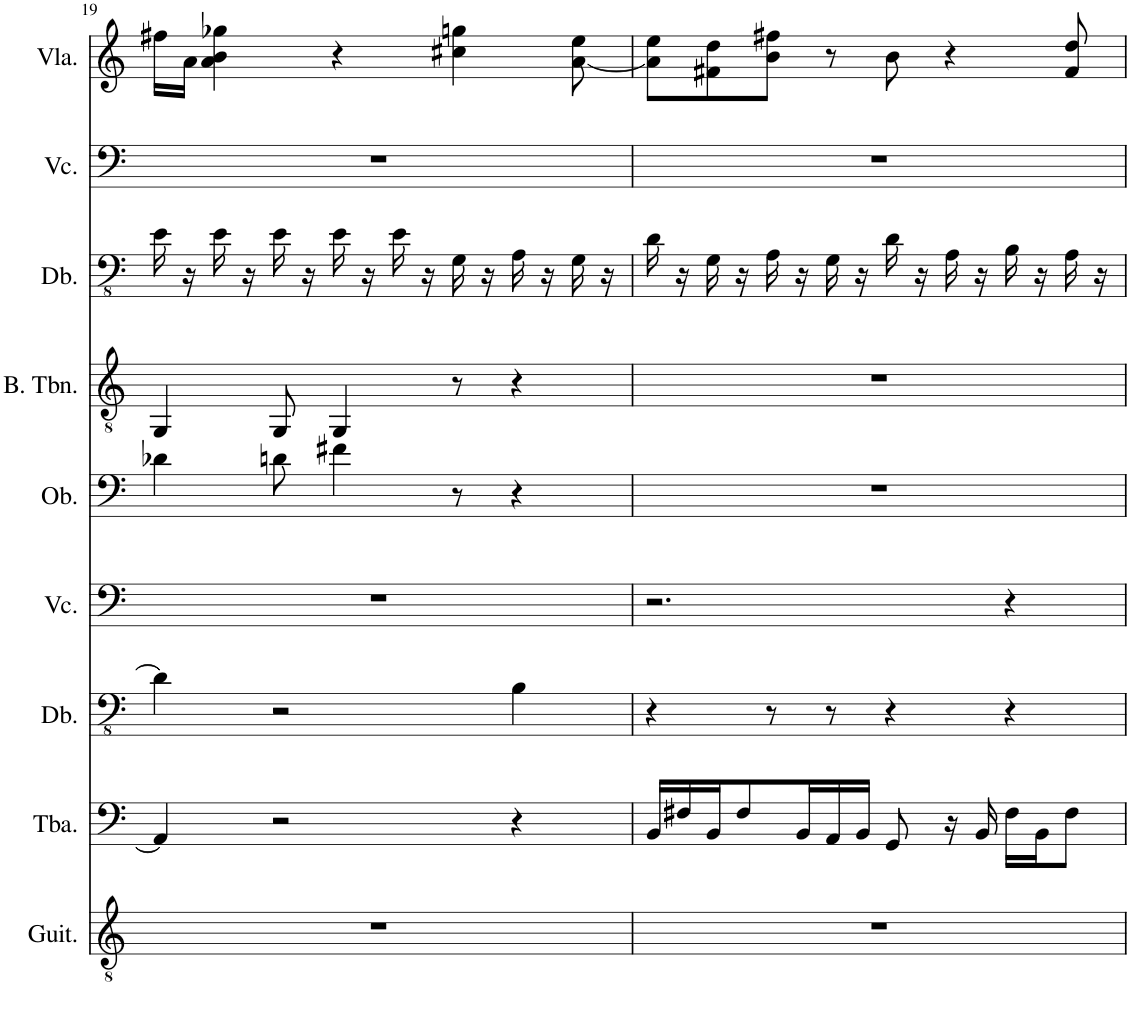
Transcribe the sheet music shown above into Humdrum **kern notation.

**kern	**kern	**kern	**kern	**kern	**kern	**kern	**kern	**kern
*part9	*part8	*part7	*part6	*part5	*part4	*part3	*part2	*part1
*staff9	*staff8	*staff7	*staff6	*staff5	*staff4	*staff3	*staff2	*staff1
*I"Classical Guitar	*I"Tuba	*I"Double Bass	*I"Violoncello	*I"Oboe	*I"Bass Trombone	*I"Double Bass	*I"Violoncello	*I"Viola
*I'Guit.	*I'Tba.	*I'Db.	*I'Vc.	*I'Ob.	*I'B. Tbn.	*I'Db.	*I'Vc.	*I'Vla.
!!LO:PB:g=z
*clefGv2	*clefF4	*clefFv4	*clefF4	*clefF4	*clefGv2	*clefFv4	*clefF4	*clefG2
*	*	*Trd7c12	*	*	*	*Trd7c12	*	*
*k[]	*k[]	*k[]	*k[]	*k[]	*k[]	*k[]	*k[]	*k[]
*M4/4	*M4/4	*M4/4	*M4/4	*M4/4	*M4/4	*M4/4	*M4/4	*M4/4
=19	=19	=19	=19	=19	=19	=19	=19	=19
1r	4AA/]	4D\]	1r	4d-X\	4GG/	16E\	1r	16ff#X\LL
.	.	.	.	.	.	16r	.	16a\JJ
.	.	.	.	.	.	16E\	.	4a\ 4b\ 4gg-X\
.	.	.	.	.	.	16r	.	.
.	2r	2r	.	8dn\	8GG/	16E\	.	.
.	.	.	.	.	.	16r	.	.
.	.	.	.	4f#X\	4GG/	16E\	.	4r
.	.	.	.	.	.	16r	.	.
.	.	.	.	.	.	16E\	.	.
.	.	.	.	.	.	16r	.	.
.	.	.	.	8r	8r	16GG\	.	4cc#X\ 4ggn\
.	.	.	.	.	.	16r	.	.
.	4r	4BB\	.	4r	4r	16AA\	.	.
.	.	.	.	.	.	16r	.	.
.	.	.	.	.	.	16GG\	.	[8a\ 8ee\
.	.	.	.	.	.	16r	.	.
=20	=20	=20	=20	=20	=20	=20	=20	=20
1r	16BB/LL	4r	2.r	1r	1r	16D\	1r	8a\] 8ee\L
.	16F#X/	.	.	.	.	16r	.	.
.	16BB/J	.	.	.	.	16GG\	.	8f#X\ 8dd\
.	8F#/	.	.	.	.	16r	.	.
.	.	8r	.	.	.	16AA\	.	8b\ 8ff#X\J
.	16BB/L	.	.	.	.	16r	.	.
.	16AA/	8r	.	.	.	16GG\	.	8r
.	16BB/JJ	.	.	.	.	16r	.	.
.	8GG/	4r	.	.	.	16D\	.	8b\
.	.	.	.	.	.	16r	.	.
.	16r	.	.	.	.	16AA\	.	4r
.	16BB/	.	.	.	.	16r	.	.
.	16F#\LL	4r	4r	.	.	16BB\	.	.
.	16BB\J	.	.	.	.	16r	.	.
.	8F#\J	.	.	.	.	16AA\	.	8f#/ 8dd/
.	.	.	.	.	.	16r	.	.
=	=	=	=	=	=	=	=	=
*-	*-	*-	*-	*-	*-	*-	*-	*-
